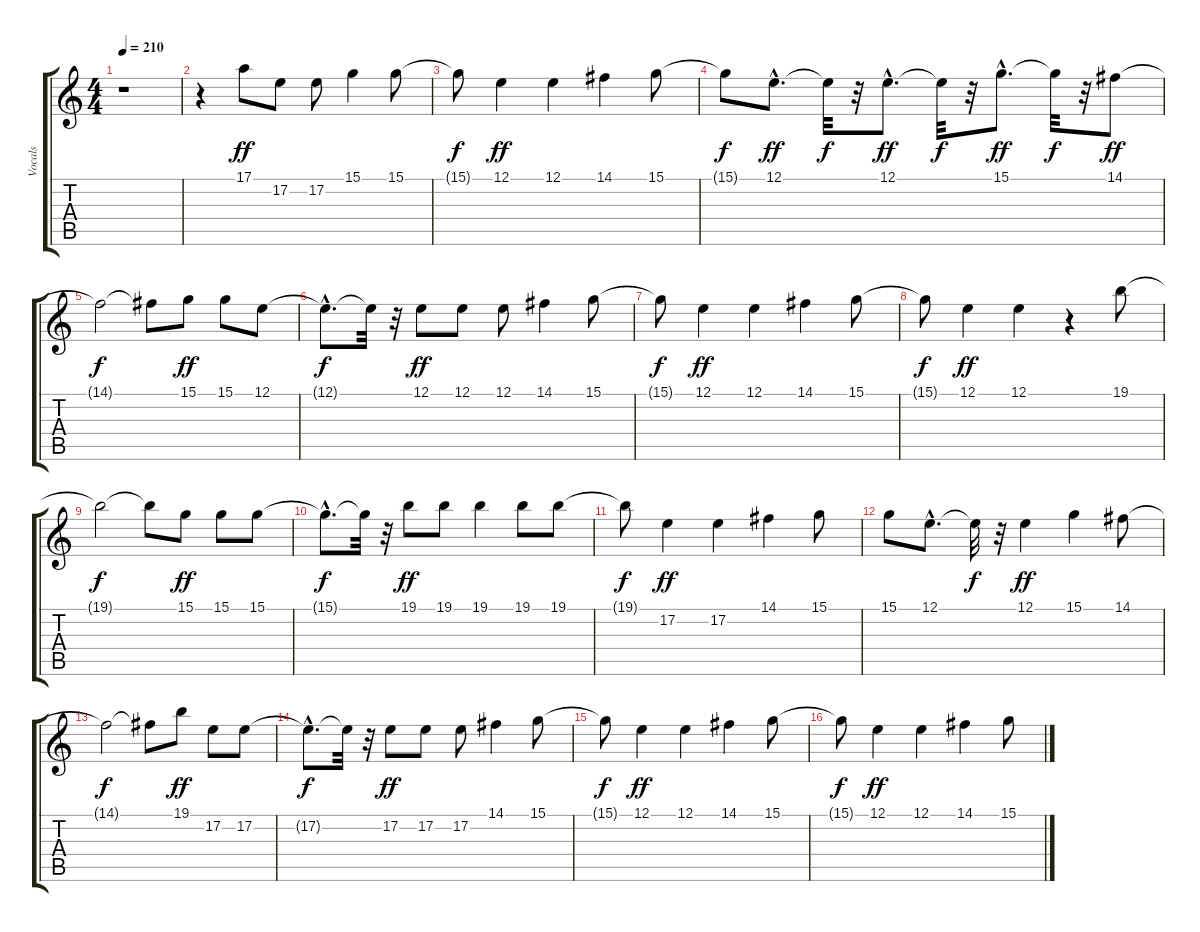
\track ("Vocals" "Vocals") {instrument choiraahs}
\staff {score tabs}
\tuning (E4 B3 G3 D3 A2 E2) {hide}
\ts (4 4)
\tempo 210
\clef g2
\ks c
r.1{dy f} |
r.4 17.1.8{dy ff} 17.2.8 17.2.8 15.1.4 15.1.8 |
15.1{t}.8{dy f} 12.1.4{dy ff} 12.1.4 14.1.4 15.1.8 |
15.1{t}.8{dy f} 12.1{hac}.8{d dy ff} 12.1{t}.32{dy f} r.32 12.1{hac}.8{d dy ff} 12.1{t}.32{dy f} r.32 15.1{hac}.8{d dy ff} 15.1{t}.32{dy f} r.32 14.1.8{dy ff} |
14.1{t}.2{dy f} 14.1{t}.8 15.1.8{dy ff} 15.1.8 12.1.8 |
12.1{hac t}.8{d dy f} 12.1{t}.32 r.32 12.1.8{dy ff} 12.1.8 12.1.8 14.1.4 15.1.8 |
15.1{t}.8{dy f} 12.1.4{dy ff} 12.1.4 14.1.4 15.1.8 |
15.1{t}.8{dy f} 12.1.4{dy ff} 12.1.4 r.4 19.1.8 |
19.1{t}.2{dy f} 19.1{t}.8 15.1.8{dy ff} 15.1.8 15.1.8 |
15.1{hac t}.8{d dy f} 15.1{t}.32 r.32 19.1.8{dy ff} 19.1.8 19.1.4 19.1.8 19.1.8 |
19.1{t}.8{dy f} 17.2.4{dy ff} 17.2.4 14.1.4 15.1.8 |
15.1.8 12.1{hac}.8{d} 12.1{t}.32{dy f} r.32 12.1.4{dy ff} 15.1.4 14.1.8 |
14.1{t}.2{dy f} 14.1{t}.8 19.1.8{dy ff} 17.2.8 17.2.8 |
17.2{hac t}.8{d dy f} 17.2{t}.32 r.32 17.2.8{dy ff} 17.2.8 17.2.8 14.1.4 15.1.8 |
15.1{t}.8{dy f} 12.1.4{dy ff} 12.1.4 14.1.4 15.1.8 |
15.1{t}.8{dy f} 12.1.4{dy ff} 12.1.4 14.1.4 15.1.8
